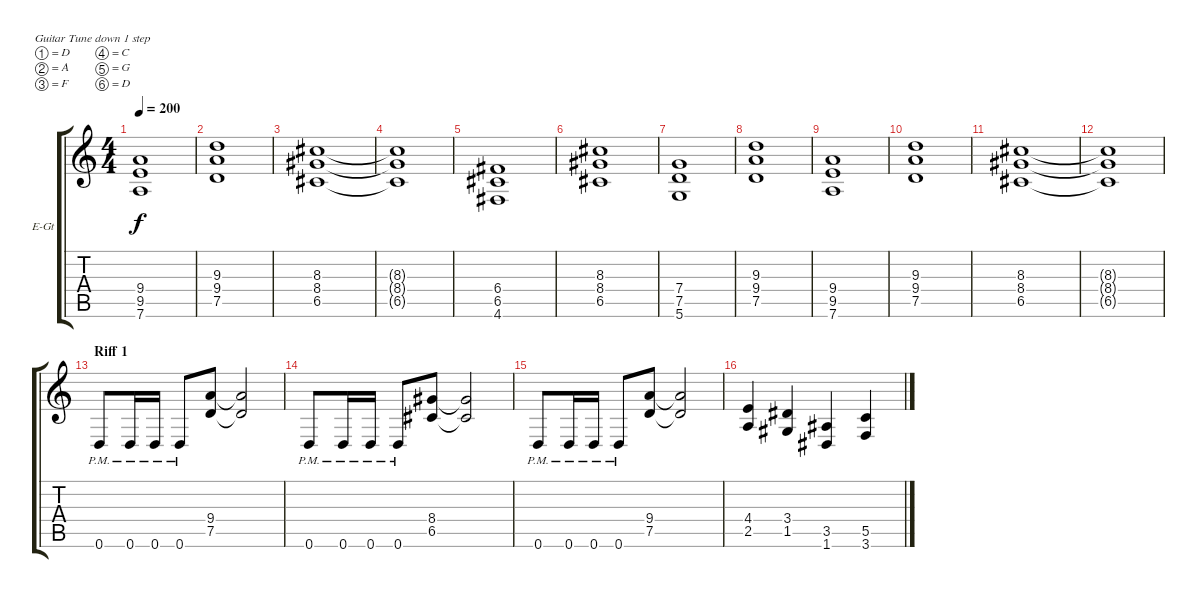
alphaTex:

\bracketExtendMode groupsimilarinstruments
\firstSystemTrackNameOrientation horizontal
\otherSystemsTrackNameOrientation horizontal
\track ("Rythm Guitar" "E-Gt") {multiBarRest instrument distortionguitar}
\staff {score tabs}
\tuning (D4 A3 F3 C3 G2 D2)
\ts (4 4)
\tempo 200
\clef g2
\ks c
(9.4 9.5 7.6).1{dy f} |
(9.3 9.4 7.5).1 |
(8.3 8.4 6.5).1 |
(8.3{t} 8.4{t} 6.5{t}).1 |
(6.4 6.5 4.6).1 |
(8.3 8.4 6.5).1 |
(7.4 7.5 5.6).1 |
(9.3 9.4 7.5).1 |
(9.4 9.5 7.6).1 |
(9.3 9.4 7.5).1 |
(8.3 8.4 6.5).1 |
(8.3{t} 8.4{t} 6.5{t}).1 |
\section ("" "Riff 1")
0.6{pm}.8 0.6{pm}.16 0.6{pm}.16 0.6{pm}.8 (9.4 7.5).8 (9.4{t} 7.5{t}).2 |
0.6{pm}.8 0.6{pm}.16 0.6{pm}.16 0.6{pm}.8 (8.4 6.5).8 (8.4{t} 6.5{t}).2 |
0.6{pm}.8 0.6{pm}.16 0.6{pm}.16 0.6{pm}.8 (9.4 7.5).8 (9.4{t} 7.5{t}).2 |
(4.4 2.5).4 (3.4 1.5).4 (3.5 1.6).4 (5.5 3.6).4
